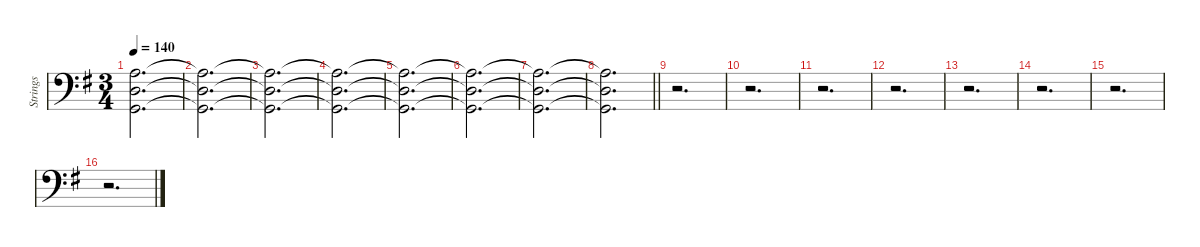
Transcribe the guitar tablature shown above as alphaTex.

\defaultSystemsLayout 8
\hideDynamics
\bracketExtendMode groupsimilarinstruments
\firstSystemTrackNameMode fullname
\otherSystemsTrackNameOrientation horizontal
\track ("Strings" "vln.") {defaultSystemsLayout 16 instrument stringensemble1}
\staff {score}
\tuning (E4 B3 G3 D3 A2 E2)
\ts (3 4)
\tempo 140
\clef f4
\ks g
(7.4{acc forcenatural} 5.5{acc forcenatural} 3.6{acc forcenatural}).2{d dy f beam Down} |
(7.4{t acc forcenatural} 5.5{t acc forcenatural} 3.6{t acc forcenatural}).2{d beam Down} |
(7.4{t acc forcenatural} 5.5{t acc forcenatural} 3.6{t acc forcenatural}).2{d beam Down} |
(7.4{t acc forcenatural} 5.5{t acc forcenatural} 3.6{t acc forcenatural}).2{d beam Down} |
(7.4{t acc forcenatural} 5.5{t acc forcenatural} 3.6{t acc forcenatural}).2{d beam Down} |
(7.4{t acc forcenatural} 5.5{t acc forcenatural} 3.6{t acc forcenatural}).2{d beam Down} |
(7.4{t acc forcenatural} 5.5{t acc forcenatural} 3.6{t acc forcenatural}).2{d beam Down} |
\barLineRight lightlight
(7.4{t acc forcenatural} 5.5{t acc forcenatural} 3.6{t acc forcenatural}).2{d beam Down} |
r.2{d beam Down} |
r.2{d beam Down} |
r.2{d beam Down} |
r.2{d beam Down} |
r.2{d beam Down} |
r.2{d beam Down} |
r.2{d beam Down} |
r.2{d beam Down}
